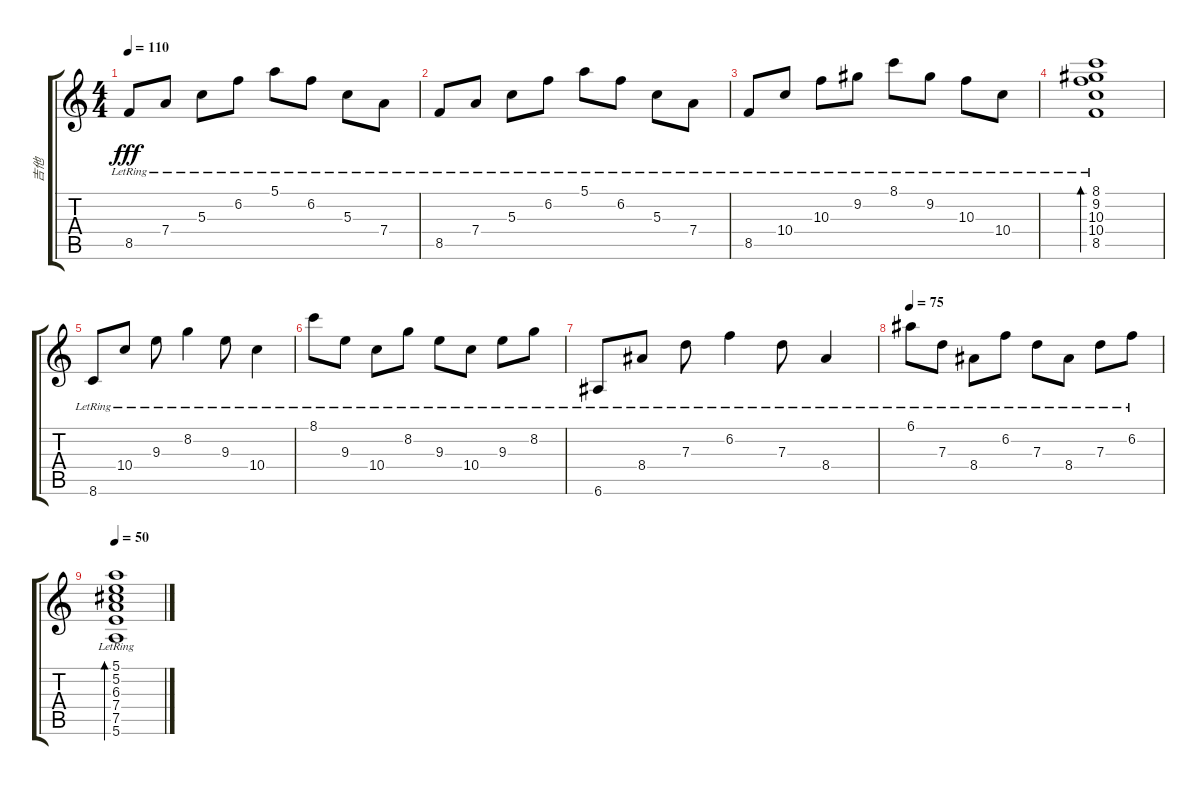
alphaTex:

\track ("吉他" "吉他") {instrument acousticguitarsteel}
\staff {score tabs}
\tuning (E4 B3 G3 D3 A2 E2) {hide}
\ts (4 4)
\tempo 110
\clef g2
\ks c
8.5{lr}.8{dy fff} 7.4{lr}.8 5.3{lr}.8 6.2{lr}.8 5.1{lr}.8 6.2{lr}.8 5.3{lr}.8 7.4{lr}.8 |
8.5{lr}.8 7.4{lr}.8 5.3{lr}.8 6.2{lr}.8 5.1{lr}.8 6.2{lr}.8 5.3{lr}.8 7.4{lr}.8 |
8.5{lr}.8 10.4{lr}.8 10.3{lr}.8 9.2{lr}.8 8.1{lr}.8 9.2{lr}.8 10.3{lr}.8 10.4{lr}.8 |
(8.1{lr} 9.2{lr} 10.3{lr} 10.4{lr} 8.5{lr}).1{bd 480} |
8.6{lr}.8 10.4{lr}.8 9.3{lr}.8 8.2{lr}.4 9.3{lr}.8 10.4{lr}.4 |
8.1{lr}.8 9.3{lr}.8 10.4{lr}.8 8.2{lr}.8 9.3{lr}.8 10.4{lr}.8 9.3{lr}.8 8.2{lr}.8 |
6.6{lr}.8 8.4{lr}.8 7.3{lr}.8 6.2{lr}.4 7.3{lr}.8 8.4{lr}.4 |
\tempo 75
6.1{lr}.8 7.3{lr}.8 8.4{lr}.8 6.2{lr}.8 7.3{lr}.8 8.4{lr}.8 7.3{lr}.8 6.2{lr}.8 |
\tempo 50
(5.1{lr} 5.2{lr} 6.3{lr} 7.4{lr} 7.5{lr} 5.6{lr}).1{bd 480}
